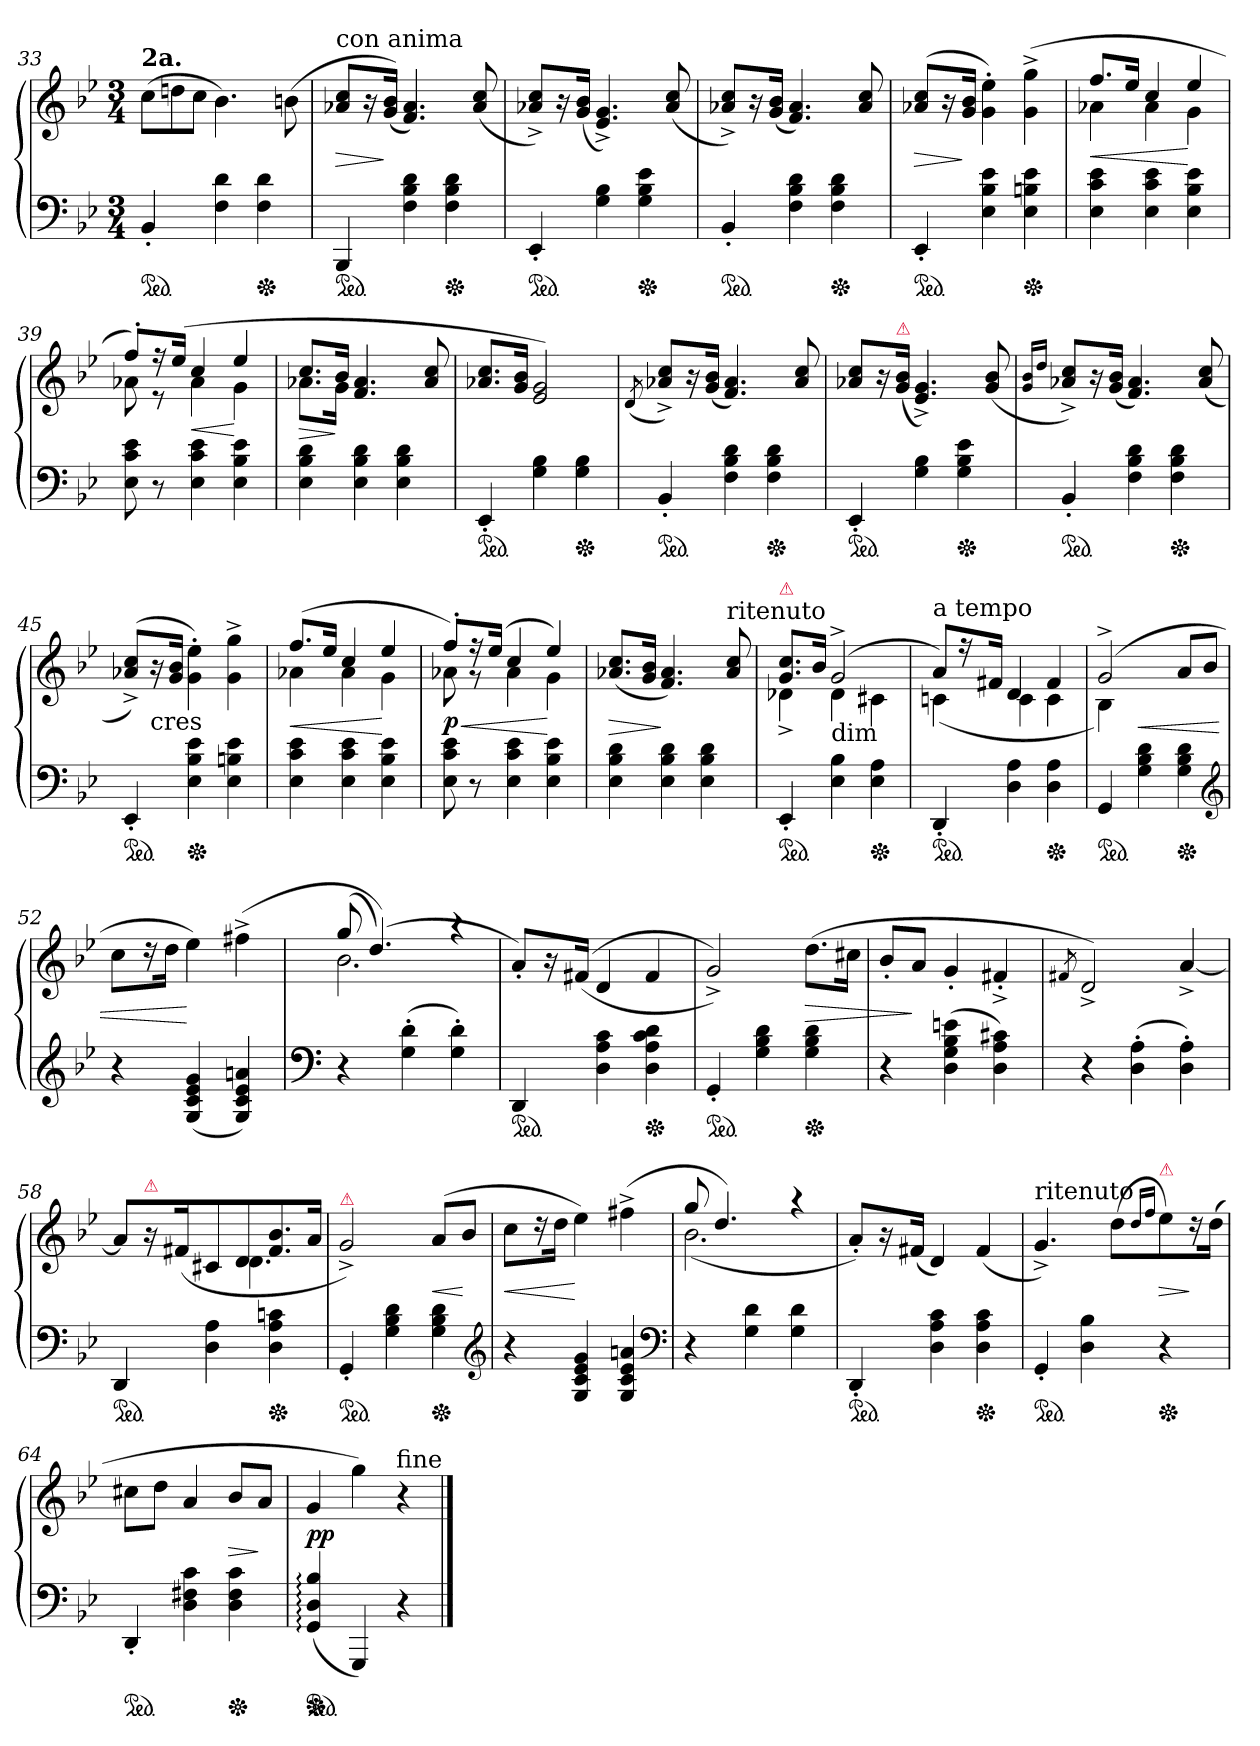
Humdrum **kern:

**kern	**kern	**dynam
*part1	*part1	*part1
*staff2	*staff1	*staff1/2
*clefF4	*clefG2	*
*k[b-e-]	*k[b-e-]	*
*g:	*g:	*
*M3/4	*M3/4	*
*	*Xtuplet	*
=33	=33	=33
!	!LO:TX:a:B:t=2a.	!
*ped	*	*
4BB-'<	(>12ccL	.
.	12ddn	.
.	12ccJ	.
4F 4d	4.b-)	.
*Xped	*	*
4F 4d	.	.
.	(>8bn	.
=34	=34	=34
!	!LO:TX:a:t=con anima	!
*ped	*	*
4BBB-	8a-X 8ccL	>
.	16r	.
.	(16g 16b-Jk)	]
4F 4B- 4d	4.f 4.a-)	.
*Xped	*	*
4F 4B- 4d	.	.
.	(8a-/ 8cc/	.
=35	=35	=35
*ped	*	*
4EE-'<	8a-X^> 8cc^>L)	.
.	16r	.
.	(<16g 16b-Jk	.
4G 4B-	4.e-^> 4.g^>)	.
*Xped	*	*
4G 4B- 4e-	.	.
.	(8a-/ 8cc/	.
=36	=36	=36
*ped	*	*
4BB-'<	8a-X^> 8cc^>L)	.
.	16r	.
.	(16g 16b-Jk	.
4F 4B- 4d	4.f 4.a-)	.
*Xped	*	*
4F 4B- 4d	.	.
.	8a-/ 8cc/	.
=37	=37	=37
*ped	*	*
4EE-'<	(8a-X 8ccL	>
.	16r	.
.	16g 16b-Jk	]
4E- 4B- 4e-	4g'> 4ee-'>)	.
*Xped	*	*
4E- 4Bn 4e-	(>4g^< 4gg^<	.
=38	=38	=38
*	*^	*
4E- 4c 4e-	8.ffL	4a-X	<
.	16ee-Jk	.	.
4E- 4c 4e-	4cc	4a-	.
4E- 4B- 4e-	4ee-	4g	[
=39	=39	=39	=39
8E- 8c 8e-	8ff'>L)	8a-X	.
8r	16rff	8re	.
.	(>16ee-Jk	.	.
4E- 4c 4e-	4cc	4a-	<
4E- 4B- 4e-	4ee-	4g	[
=40	=40	=40	=40
4E- 4B- 4d	8.ccL	8.a-XL	>
.	16b-Jk	16gJk	]
4E- 4B- 4d	4.f 4.a-	2ryy	.
4E- 4B- 4d	.	.	.
.	8a-/ 8cc/	.	.
*	*v	*v	*
=41	=41	=41
*ped	*	*
4EE-'<	8.a-X 8.ccL	.
.	16g 16b-Jk	.
4G 4B-	2e- 2g)	.
*Xped	*	*
4G 4B-	.	.
=42	=42	=42
.	(<8qd/	.
*ped	*	*
4BB-'<	8a-X^> 8cc^>L)	.
.	16r	.
.	(<16g 16b-Jk	.
4F 4B- 4d	4.f 4.a-)	.
*Xped	*	*
4F 4B- 4d	.	.
.	8a-/ 8cc/	.
=43	=43	=43
*ped	*	*
4EE-'<	8a-X 8ccL	.
.	16r	.
!	!LO:TX:a:color=crimson:t=⚠	!
.	(<16g 16b-Jk	.
4G 4B-	4.e-^> 4.g^>)	.
*Xped	*	*
4G 4B- 4e-	.	.
.	(<8g 8b-	.
=44	=44	=44
.	16qqg/ 16qqb-/LL	.
.	16qqdd/JJ	.
*ped	*	*
4BB-'<	8a-X^> 8cc^>L)	.
.	16r	.
.	(16g 16b-Jk	.
4F 4B- 4d	4.f 4.a-)	.
*Xped	*	*
4F 4B- 4d	.	.
.	(8a-/ 8cc/	.
=45	=45	=45
*ped	*	*
4EE-'<	(8a-X^< 8cc^<L)	.
!	!LO:TX:c:t=cres	!
.	16r	.
.	16g 16b-Jk	.
*Xped	*	*
4E- 4B- 4e-	4g'> 4ee-'>)	.
4E- 4Bn 4e-	4g^< 4gg^<	.
=46	=46	=46
*	*^	*
4E- 4c 4e-	(>8.ffL	4a-X	<
.	16ee-Jk	.	.
4E- 4c 4e-	4cc	4a-	.
4E- 4B- 4e-	4ee-	4g	[
=47	=47	=47	=47
8E- 8c 8e-	8ff'>L)	8a-X	< p
8r	16rff	8r	.
.	(>16ee-Jk	.	.
4E- 4c 4e-	4cc	4a-	.
4E- 4B- 4e-	4ee-)	4g	[
*	*v	*v	*
=48	=48	=48
4E- 4B- 4d	(<8.a-X 8.ccL	>
.	16g 16b-Jk	.
4E- 4B- 4d	4.f 4.a-)	]
4E- 4B- 4d	.	.
!	!LO:TX:a:t=ritenuto	!
.	8a-/ 8cc/	.
=49	=49	=49
*	*^	*
!	!LO:TX:a:color=crimson:t=⚠	!	!
*ped	*	*	*
4EE-'<	8.g 8.ccL	4d-X^<	.
.	16b-Jk	.	.
!	!LO:TX:c:t=dim	!	!
4E- 4B-	(2g^>	4d-	.
*Xped	*	*	*
4E- 4A	.	4c#X	.
=50	=50	=50	=50
!	!LO:TX:a:t=a tempo	!	!
*ped	*	*	*
4DD'<	8aL)	(<4cn	.
.	16r	.	.
.	16f#XJk	.	.
4D 4A	4d	4c	.
*Xped	*	*	*
4D 4A	4f#	4c	.
=51	=51	=51	=51
*ped	*	*	*
4GG	(>2g^>	4B-)	.
4G 4B- 4d	.	2ryy	<
*Xped	*	*	*
4G 4B- 4d	8aL	.	.
.	8b-J	.	.
*	*v	*v	*
*clefG2	*	*
=52	=52	=52
4r	8ccL	.
.	16r	.
.	16ddJk	.
(4G 4c 4e- 4g	4ee-)	[
4G 4c 4e- 4an)	(>4ff#X^<	.
=53	=53	=53
*clefF4	*	*
*	*^	*
4r	(<8gg	2.b-	.
.	(<4.dd))	.	.
(>4G'> 4d'>	.	.	.
4G'> 4d'>)	4raa	.	.
*	*v	*v	*
=54	=54	=54
*ped	*	*
4DD	8a'<L)	.
.	16r	.
.	(>(<16f#X/Jk	.
4D 4A 4c	4d	.
*Xped	*	*
4D 4A 4c 4d	4f#	.
=55	=55	=55
*ped	*	*
4GG'<	2g^<))	.
4G 4B- 4d	.	.
*Xped	*	*
4G 4B- 4d	(8.ddL	>
.	16cc#XJk	.
=56	=56	=56
4r	8b-'<L	.
.	8aJ	]
(>4D 4G 4B- 4en	4g'<	.
4D 4A 4c#X)	4f#X'<^<	.
=57	=57	=57
.	8qf#X/	.
4r	2d^<)	.
(4D'> 4A'>	.	.
4D'> 4A'>)	[4a^<	.
=58	=58	=58
*	*^	*
*ped	*	*	*
4DD	8aL]	4.ryy	.
!	!LO:TX:a:color=crimson:t=⚠	!	!
.	16r	.	.
.	(16f#XK	.	.
4D 4A	8c#X	.	.
.	8d	4.d	.
*Xped	*	*	*
4D 4A 4cn	8.f# 8.b-	.	.
.	16aJk	.	.
*	*v	*v	*
=59	=59	=59
!	!LO:TX:a:color=crimson:t=⚠	!
*ped	*	*
4GG'<	2g^<)	.
4G 4B- 4d	.	.
*Xped	*	*
4G 4B- 4d	(>8aL	<
.	8b-J	[
*clefG2	*	*
=60	=60	=60
4r	8ccL	<
.	16r	.
.	16ddJk	.
4G 4c 4e- 4g	4ee-)	[
4G 4c 4e- 4an	(>4ff#X^<	.
*clefF4	*	*
=61	=61	=61
*	*^	*
4r	8gg	(<2.b-	.
.	4.dd)	.	.
4G 4d	.	.	.
4G 4d	4raa	.	.
*	*v	*v	*
=62	=62	=62
*ped	*	*
4DD'<	8a'<L)	.
.	16r	.
.	(<16f#XJk	.
4D 4A 4c	4d)	.
*Xped	*	*
4D 4A 4c	(4f#	.
=63	=63	=63
!	!LO:TX:a:t=ritenuto	!
*ped	*	*
4GG'<	4.g^>)	.
4D 4B-	.	.
.	(8ddL	.
.	16qdd/LL	.
.	16qff/JJ	.
!	!LO:TX:a:color=crimson:t=⚠	!
*Xped	*	*
4r	8ee-)	>
.	16rdd	]
.	(>16ddJk	.
=64	=64	=64
*ped	*	*
4DD'<	8cc#XL	.
.	8ddJ	.
4D 4F#X 4c	4a	.
*Xped	*	*
4D 4F# 4c	8b-L	>
.	8aJ	]
=65	=65	=65
*ped	*	*
*Xped	*	*
(<4GG:/ 4D:/ 4B-:/	4g	pp
4GGG)	4gg)	.
4r	4r	.
!	!LO:TX:a:t=fine	!
==	==	==
*-	*-	*-
